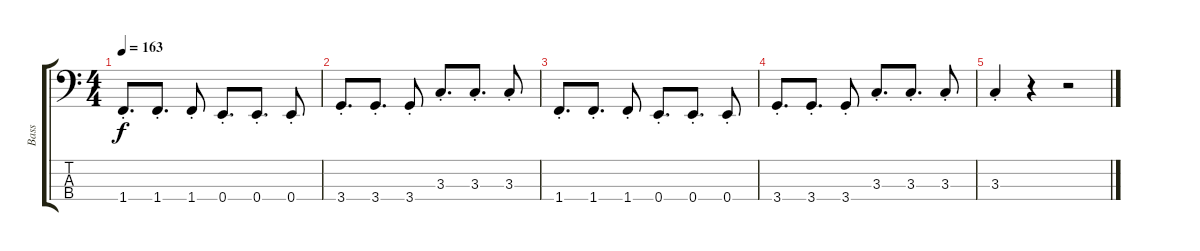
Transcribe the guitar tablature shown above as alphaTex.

\track ("Bass" "Bass") {instrument electricbasspick}
\staff {score tabs}
\tuning (G2 D2 A1 E1) {hide}
\ts (4 4)
\tempo 163
\clef f4
\ks c
1.4{st}.8{d dy f} 1.4{st}.8{d} 1.4{st}.8 0.4{st}.8{d} 0.4{st}.8{d} 0.4{st}.8 |
3.4{st}.8{d} 3.4{st}.8{d} 3.4{st}.8 3.3{st}.8{d} 3.3{st}.8{d} 3.3{st}.8 |
1.4{st}.8{d} 1.4{st}.8{d} 1.4{st}.8 0.4{st}.8{d} 0.4{st}.8{d} 0.4{st}.8 |
3.4{st}.8{d} 3.4{st}.8{d} 3.4{st}.8 3.3{st}.8{d} 3.3{st}.8{d} 3.3{st}.8 |
3.3{st}.4 r.4 r.2
